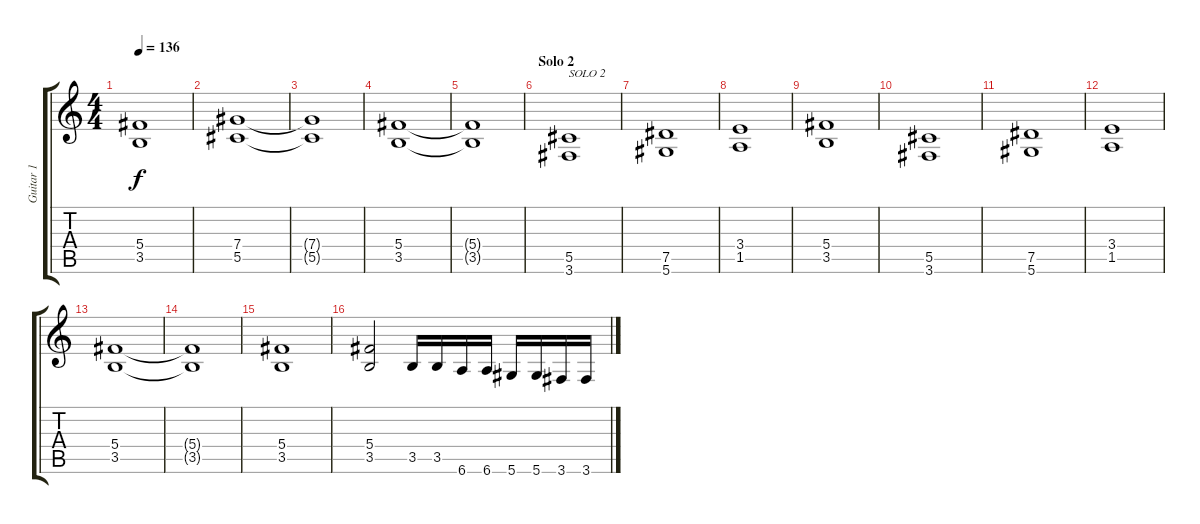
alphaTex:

\track ("Guitar 1" "Guitar 1") {instrument distortionguitar}
\staff {score tabs}
\tuning (Eb4 Bb3 Gb3 Db3 Ab2 Eb2) {hide}
\ts (4 4)
\tempo 136
\clef g2
\ks c
(5.4{t} 3.5{t}).1{dy f} |
(7.4 5.5).1 |
(7.4{t} 5.5{t}).1 |
(5.4 3.5).1 |
(5.4{t} 3.5{t}).1 |
\section ("" "Solo 2")
(5.5 3.6).1{txt "SOLO 2"} |
(7.5 5.6).1 |
(3.4 1.5).1 |
(5.4 3.5).1 |
(5.5 3.6).1 |
(7.5 5.6).1 |
(3.4 1.5).1 |
(5.4 3.5).1 |
(5.4{t} 3.5{t}).1 |
(5.4 3.5).1 |
(5.4 3.5).2 3.5.16 3.5.16 6.6.16 6.6.16 5.6.16 5.6.16 3.6.16 3.6.16
